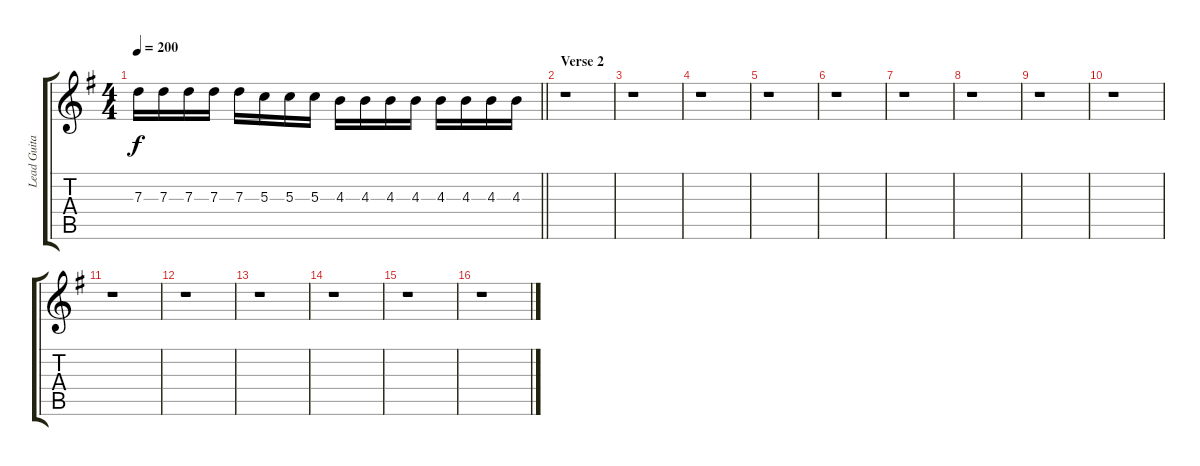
\track ("Lead Guitar 2" "Lead Guita") {instrument distortionguitar}
\staff {score tabs}
\tuning (E4 B3 G3 D3 A2 E2) {hide}
\ts (4 4)
\tempo 200
\clef g2
\barLineRight lightlight
\ks g
7.3.16{dy f} 7.3.16 7.3.16 7.3.16 7.3.16 5.3.16 5.3.16 5.3.16 4.3.16 4.3.16 4.3.16 4.3.16 4.3.16 4.3.16 4.3.16 4.3.16 |
\section ("" "Verse 2")
r.1 |
r.1 |
r.1 |
r.1 |
r.1 |
r.1 |
r.1 |
r.1 |
r.1 |
r.1 |
r.1 |
r.1 |
r.1 |
r.1 |
r.1
